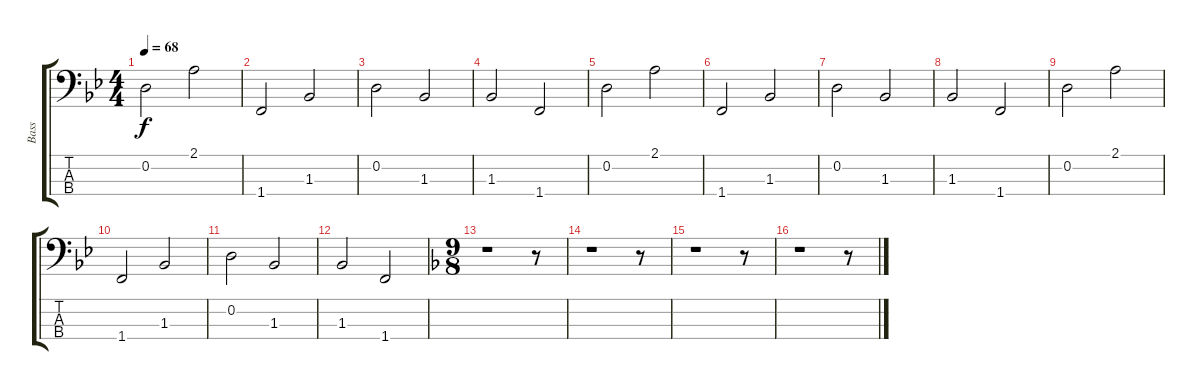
\track ("Bass" "Bass") {instrument electricbassfinger}
\staff {score tabs}
\tuning (G2 D2 A1 E1) {hide}
\ts (4 4)
\tempo 68
\clef f4
\ks gminor
0.2.2{dy f} 2.1.2 |
1.4.2 1.3.2 |
0.2.2 1.3.2 |
1.3.2 1.4.2 |
0.2.2 2.1.2 |
1.4.2 1.3.2 |
0.2.2 1.3.2 |
1.3.2 1.4.2 |
0.2.2 2.1.2 |
1.4.2 1.3.2 |
0.2.2 1.3.2 |
1.3.2 1.4.2 |
\ts (9 8)
\ks dminor
r.1 r.8 |
r.1 r.8 |
r.1 r.8 |
r.1 r.8
